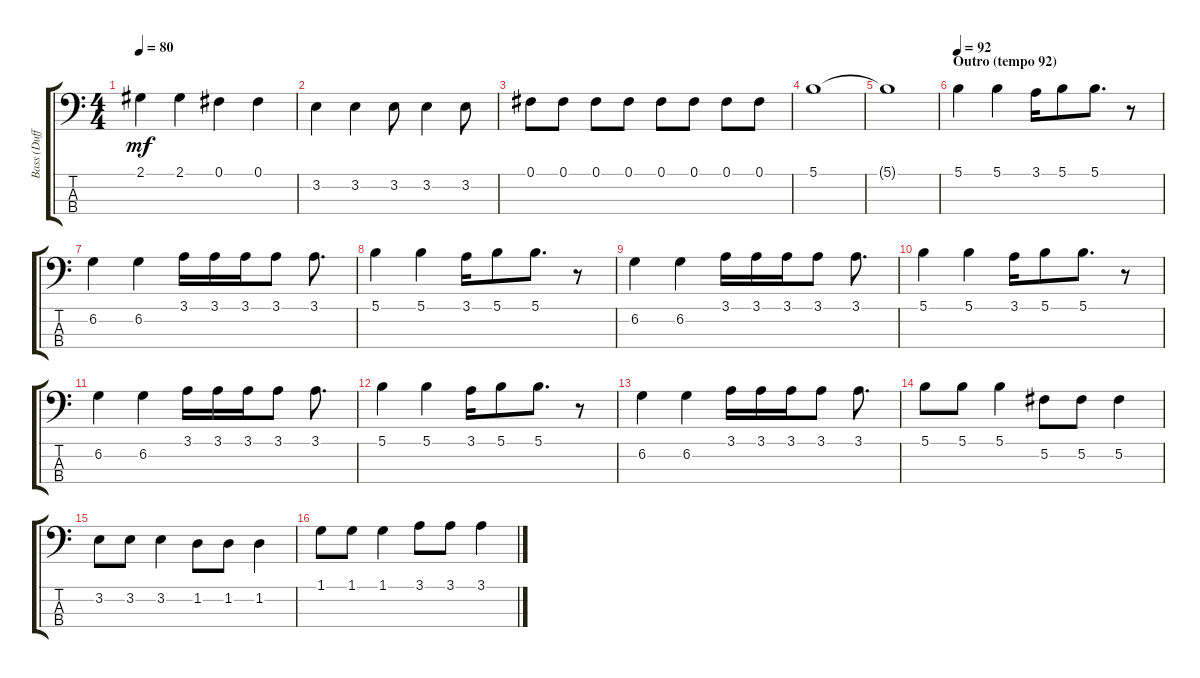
\track ("Bass (Duff)" "Bass (Duff") {instrument electricbasspick}
\staff {score tabs}
\tuning (Gb2 Db2 Ab1 Eb1) {hide}
\ts (4 4)
\tempo 80
\clef f4
\ks c
2.1.4{dy mf} 2.1.4 0.1.4 0.1.4 |
3.2.4 3.2.4 3.2.8 3.2.4 3.2.8 |
0.1.8 0.1.8 0.1.8 0.1.8 0.1.8 0.1.8 0.1.8 0.1.8 |
5.1.1 |
5.1{t}.1 |
\section ("" "Outro (tempo 92)")
\tempo 92
5.1.4 5.1.4 3.1.16 5.1.8 5.1.8{d} r.8 |
6.2.4 6.2.4 3.1.16 3.1.16 3.1.16 3.1.8 3.1.8{d} |
5.1.4 5.1.4 3.1.16 5.1.8 5.1.8{d} r.8 |
6.2.4 6.2.4 3.1.16 3.1.16 3.1.16 3.1.8 3.1.8{d} |
5.1.4 5.1.4 3.1.16 5.1.8 5.1.8{d} r.8 |
6.2.4 6.2.4 3.1.16 3.1.16 3.1.16 3.1.8 3.1.8{d} |
5.1.4 5.1.4 3.1.16 5.1.8 5.1.8{d} r.8 |
6.2.4 6.2.4 3.1.16 3.1.16 3.1.16 3.1.8 3.1.8{d} |
5.1.8 5.1.8 5.1.4 5.2.8 5.2.8 5.2.4 |
3.2.8 3.2.8 3.2.4 1.2.8 1.2.8 1.2.4 |
1.1.8 1.1.8 1.1.4 3.1.8 3.1.8 3.1.4
